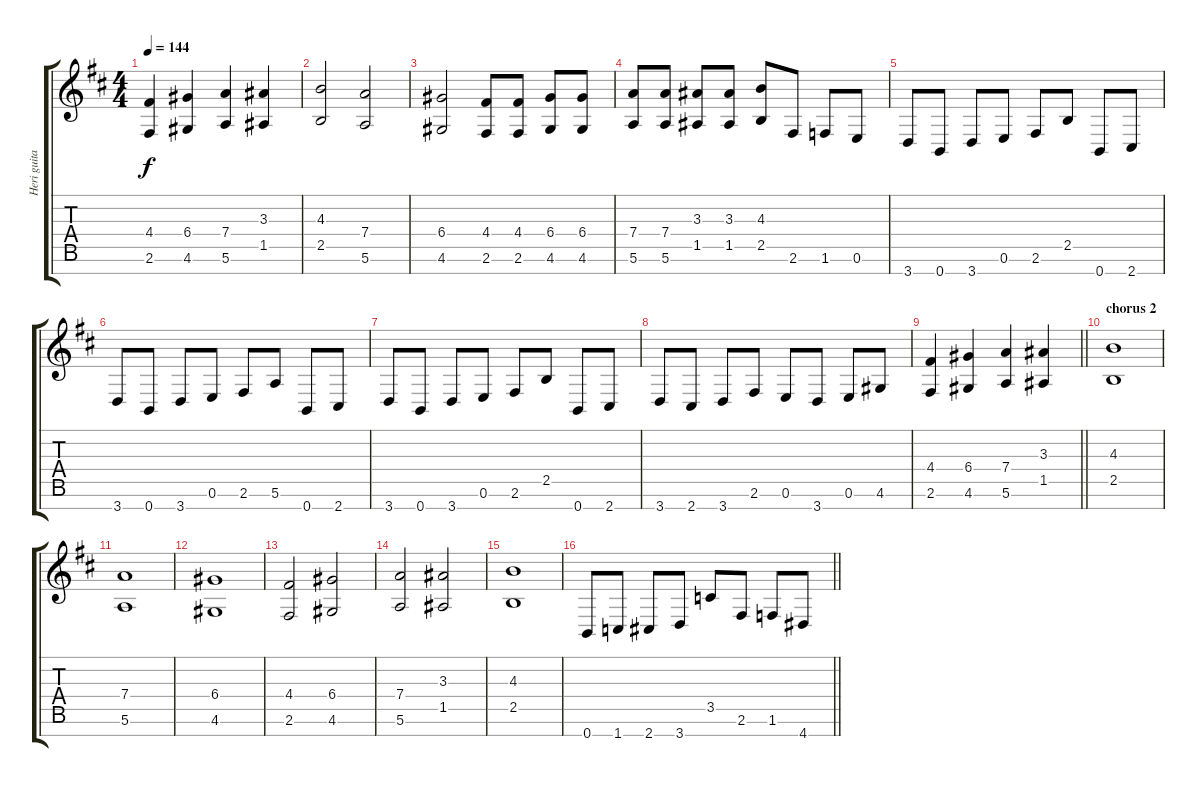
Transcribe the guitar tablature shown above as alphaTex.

\track ("Heri guitar" "Heri guita") {instrument distortionguitar}
\staff {score tabs}
\tuning (E4 B3 G3 D3 A2 E2 B1) {hide}
\ts (4 4)
\tempo 144
\clef g2
\ks bminor
(4.4 2.6).4{dy f} (6.4 4.6).4 (7.4 5.6).4 (3.3 1.5).4 |
(4.3 2.5).2 (7.4 5.6).2 |
(6.4 4.6).2 (4.4 2.6).8 (4.4 2.6).8 (6.4 4.6).8 (6.4 4.6).8 |
(7.4 5.6).8 (7.4 5.6).8 (3.3 1.5).8 (3.3 1.5).8 (4.3 2.5).8 2.6.8 1.6.8 0.6.8 |
3.7.8 0.7.8 3.7.8 0.6.8 2.6.8 2.5.8 0.7.8 2.7.8 |
3.7.8 0.7.8 3.7.8 0.6.8 2.6.8 5.6.8 0.7.8 2.7.8 |
3.7.8 0.7.8 3.7.8 0.6.8 2.6.8 2.5.8 0.7.8 2.7.8 |
3.7.8 2.7.8 3.7.8 2.6.8 0.6.8 3.7.8 0.6.8 4.6.8 |
\barLineRight lightlight
(4.4 2.6).4 (6.4 4.6).4 (7.4 5.6).4 (3.3 1.5).4 |
\section ("" "chorus 2")
(4.3 2.5).1 |
(7.4 5.6).1 |
(6.4 4.6).1 |
(4.4 2.6).2 (6.4 4.6).2 |
(7.4 5.6).2 (3.3 1.5).2 |
(4.3 2.5).1 |
\barLineRight lightlight
0.7.8 1.7.8 2.7.8 3.7.8 3.5.8 2.6.8 1.6.8 4.7.8
